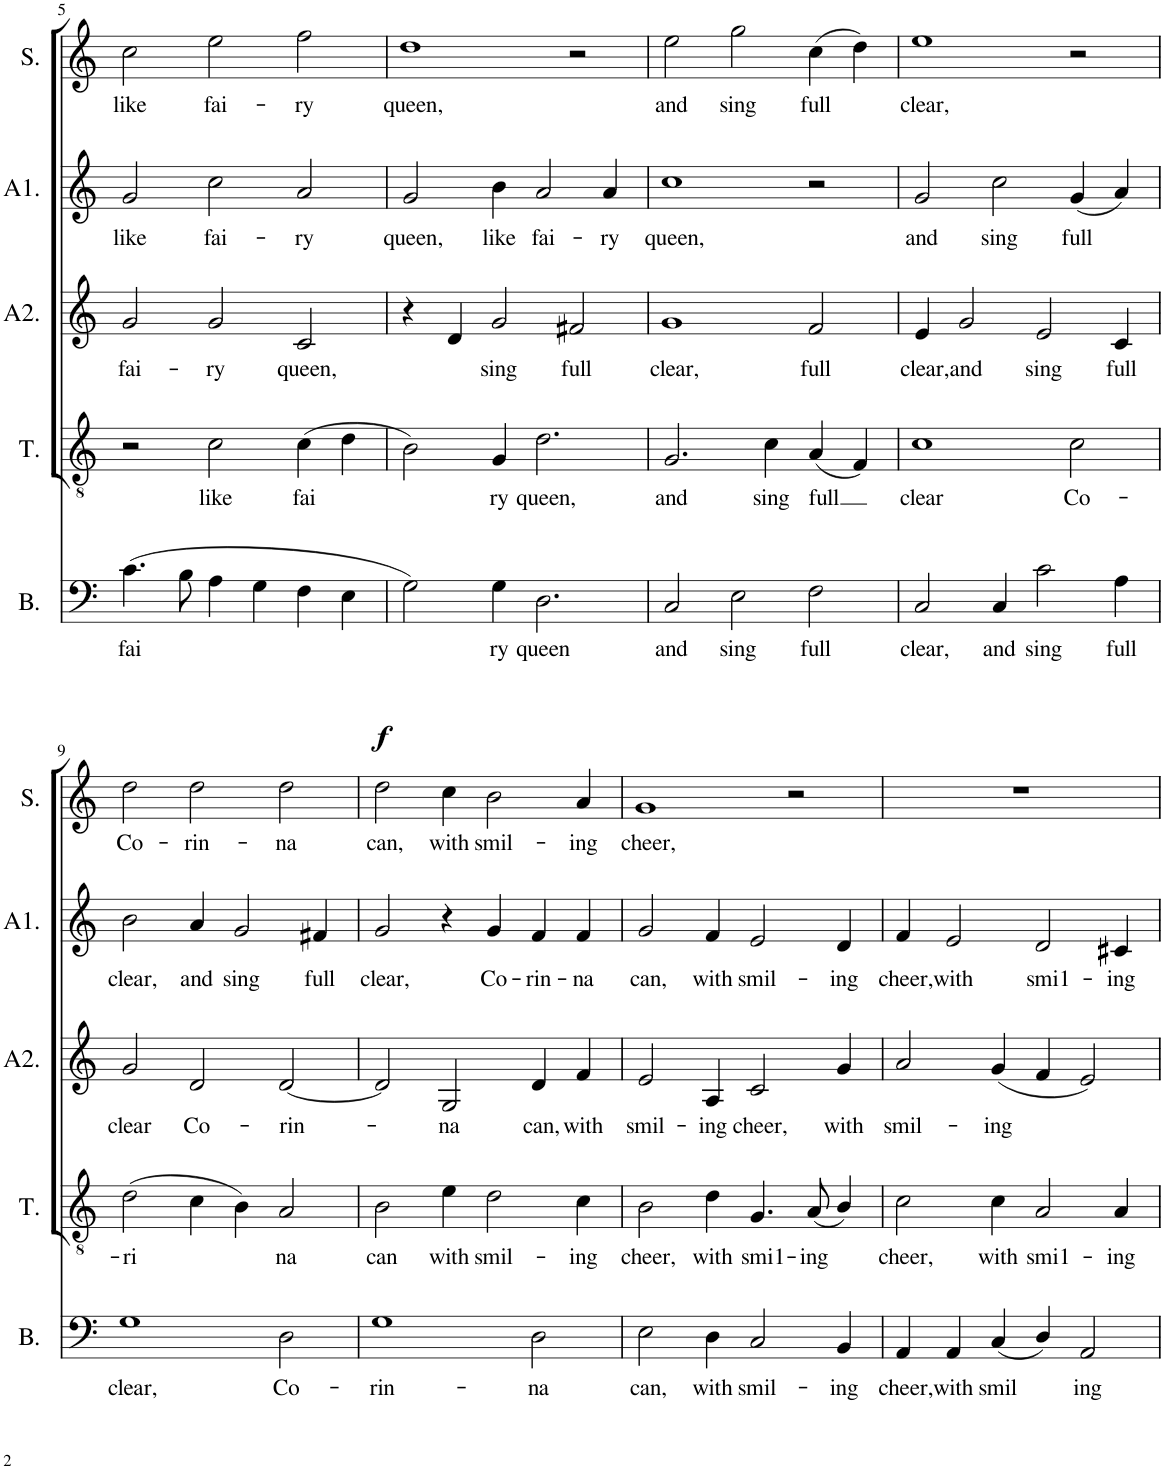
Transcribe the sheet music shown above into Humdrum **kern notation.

**kern	**text	**kern	**text	**kern	**text	**kern	**text	**kern	**text	**dynam
*part5	*part5	*part4	*part4	*part3	*part3	*part2	*part2	*part1	*part1	*part1
*staff5	*staff5	*staff4	*staff4	*staff3	*staff3	*staff2	*staff2	*staff1	*staff1	*staff1
*I"Bass	*	*I"Tenor	*	*I"Alto 2	*	*I"Alto 1	*	*I"Soprano	*	*
*I'B.	*	*I'T.	*	*I'A2.	*	*I'A1.	*	*I'S.	*	*
!!LO:PB:g=z
*clefF4	*	*clefGv2	*	*clefG2	*	*clefG2	*	*clefG2	*	*
*k[]	*	*k[]	*	*k[]	*	*k[]	*	*k[]	*	*
*M3/2	*	*M3/2	*	*M3/2	*	*M3/2	*	*M3/2	*	*
=5	=5	=5	=5	=5	=5	=5	=5	=5	=5	=5
!	!LO:LY:b	!	!	!	!LO:LY:b	!	!LO:LY:b	!	!LO:LY:b	!
(4.c\	fai	2r	.	2g/	fai-	2g/	like	2cc\	like	.
8B\	.	.	.	.	.	.	.	.	.	.
!	!	!	!LO:LY:b	!	!LO:LY:b	!	!LO:LY:b	!	!LO:LY:b	!
4A\	.	2c\	like	2g/	-ry	2cc\	fai-	2ee\	fai-	.
4G\	.	.	.	.	.	.	.	.	.	.
!	!	!	!LO:LY:b	!	!LO:LY:b	!	!LO:LY:b	!	!LO:LY:b	!
4F\	.	(4c\	fai	2c/	queen,	2a/	-ry	2ff\	-ry	.
4E\	.	4d\	.	.	.	.	.	.	.	.
=6	=6	=6	=6	=6	=6	=6	=6	=6	=6	=6
!	!	!	!	!	!	!	!LO:LY:b	!	!LO:LY:b	!
2G\)	.	2B\)	.	4r	.	2g/	queen,	1dd	queen,	.
.	.	.	.	4d/	.	.	.	.	.	.
!	!LO:LY:b	!	!LO:LY:b	!	!LO:LY:b	!	!LO:LY:b	!	!	!
4G\	ry	4G/	ry	2g/	sing	4b\	like	.	.	.
!	!LO:LY:b	!	!LO:LY:b	!	!	!	!LO:LY:b	!	!	!
2.D\	queen	2.d\	queen,	.	.	2a/	fai-	.	.	.
!	!	!	!	!	!LO:LY:b	!	!	!	!	!
.	.	.	.	2f#X/	full	.	.	2r	.	.
!	!	!	!	!	!	!	!LO:LY:b	!	!	!
.	.	.	.	.	.	4a/	-ry	.	.	.
=7	=7	=7	=7	=7	=7	=7	=7	=7	=7	=7
!	!LO:LY:b	!	!LO:LY:b	!	!LO:LY:b	!	!LO:LY:b	!	!LO:LY:b	!
2C/	and	2.G/	and	1g	clear,	1cc	queen,	2ee\	and	.
!	!LO:LY:b	!	!	!	!	!	!	!	!LO:LY:b	!
2E\	sing	.	.	.	.	.	.	2gg\	sing	.
!	!	!	!LO:LY:b	!	!	!	!	!	!	!
.	.	4c\	sing	.	.	.	.	.	.	.
!	!LO:LY:b	!	!LO:LY:b	!	!LO:LY:b	!	!	!	!LO:LY:b	!
2F\	full	(<4A/	full	2f/	full	2r	.	(>4cc\	full	.
.	.	4F/)	.	.	.	.	.	4dd\)	.	.
=8	=8	=8	=8	=8	=8	=8	=8	=8	=8	=8
!	!LO:LY:b	!	!LO:LY:b	!	!LO:LY:b	!	!LO:LY:b	!	!LO:LY:b	!
2C/	clear,	1c	clear	4e/	clear,	2g/	and	1ee	clear,	.
!	!	!	!	!	!LO:LY:b	!	!	!	!	!
.	.	.	.	2g/	and	.	.	.	.	.
!	!LO:LY:b	!	!	!	!	!	!LO:LY:b	!	!	!
4C/	and	.	.	.	.	2cc\	sing	.	.	.
!	!LO:LY:b	!	!	!	!LO:LY:b	!	!	!	!	!
2c\	sing	.	.	2e/	sing	.	.	.	.	.
!	!	!	!LO:LY:b	!	!	!	!LO:LY:b	!	!	!
.	.	2c\	Co-	.	.	(<4g/	full	2r	.	.
!	!LO:LY:b	!	!	!	!LO:LY:b	!	!	!	!	!
4A\	full	.	.	4c/	full	4a/)	.	.	.	.
!!LO:LB:g=z
=9	=9	=9	=9	=9	=9	=9	=9	=9	=9	=9
!	!LO:LY:b	!	!LO:LY:b	!	!LO:LY:b	!	!LO:LY:b	!	!LO:LY:b	!
1G	clear,	(2d\	-ri	2g/	clear	2b\	clear,	2dd\	Co-	.
!	!	!	!	!	!LO:LY:b	!	!LO:LY:b	!	!LO:LY:b	!
.	.	4c\	.	2d/	Co-	4a/	and	2dd\	-rin-	.
!	!	!	!	!	!	!	!LO:LY:b	!	!	!
.	.	4B\)	.	.	.	2g/	sing	.	.	.
!	!LO:LY:b	!	!LO:LY:b	!	!LO:LY:b	!	!	!	!LO:LY:b	!
2D\	Co-	2A/	na	[2d/	-rin-	.	.	2dd\	-na	.
!	!	!	!	!	!	!	!LO:LY:b	!	!	!
.	.	.	.	.	.	4f#X/	full	.	.	.
=10	=10	=10	=10	=10	=10	=10	=10	=10	=10	=10
!	!LO:LY:b	!	!LO:LY:b	!	!	!	!LO:LY:b	!	!LO:LY:b	!LO:DY:a
1G	-rin-	2B\	can	2d/]	.	2g/	clear,	2dd\	can,	f
!	!	!	!LO:LY:b	!	!LO:LY:b	!	!	!	!LO:LY:b	!
.	.	4e\	with	2G/	-na	4r	.	4cc\	with	.
!	!	!	!LO:LY:b	!	!	!	!LO:LY:b	!	!LO:LY:b	!
.	.	2d\	smil-	.	.	4g/	Co-	2b\	smil-	.
!	!LO:LY:b	!	!	!	!LO:LY:b	!	!LO:LY:b	!	!	!
2D\	-na	.	.	4d/	can,	4f/	-rin-	.	.	.
!	!	!	!LO:LY:b	!	!LO:LY:b	!	!LO:LY:b	!	!LO:LY:b	!
.	.	4c\	-ing	4f/	with	4f/	-na	4a/	-ing	.
=11	=11	=11	=11	=11	=11	=11	=11	=11	=11	=11
!	!LO:LY:b	!	!LO:LY:b	!	!LO:LY:b	!	!LO:LY:b	!	!LO:LY:b	!
2E\	can,	2B\	cheer,	2e/	smil-	2g/	can,	1g	cheer,	.
!	!LO:LY:b	!	!LO:LY:b	!	!LO:LY:b	!	!LO:LY:b	!	!	!
4D\	with	4d\	with	4A/	-ing	4f/	with	.	.	.
!	!LO:LY:b	!	!LO:LY:b	!	!LO:LY:b	!	!LO:LY:b	!	!	!
2C/	smil-	4.G/	smi1-	2c/	cheer,	2e/	smil-	.	.	.
.	.	.	.	.	.	.	.	2r	.	.
!	!	!	!LO:LY:b	!	!	!	!	!	!	!
.	.	(<8A/	-ing	.	.	.	.	.	.	.
!	!LO:LY:b	!	!	!	!LO:LY:b	!	!LO:LY:b	!	!	!
4BB/	-ing	4B/)	.	4g/	with	4d/	-ing	.	.	.
=12	=12	=12	=12	=12	=12	=12	=12	=12	=12	=12
!	!LO:LY:b	!	!LO:LY:b	!	!LO:LY:b	!	!LO:LY:b	!	!	!
4AA/	cheer,	2c\	cheer,	2a/	smil-	4f/	cheer,	1.r	.	.
!	!LO:LY:b	!	!	!	!	!	!LO:LY:b	!	!	!
4AA/	with	.	.	.	.	2e/	with	.	.	.
!	!LO:LY:b	!	!LO:LY:b	!	!LO:LY:b	!	!	!	!	!
(<4C/	smil	4c\	with	(<4g/	-ing	.	.	.	.	.
!	!	!	!LO:LY:b	!	!	!	!LO:LY:b	!	!	!
4D/)	.	2A/	smi1-	4f/	.	2d/	smi1-	.	.	.
!	!LO:LY:b	!	!	!	!	!	!	!	!	!
2AA/	ing	.	.	2e/)	.	.	.	.	.	.
!	!	!	!LO:LY:b	!	!	!	!LO:LY:b	!	!	!
.	.	4A/	-ing	.	.	4c#X/	-ing	.	.	.
=	=	=	=	=	=	=	=	=	=	=
*-	*-	*-	*-	*-	*-	*-	*-	*-	*-	*-
